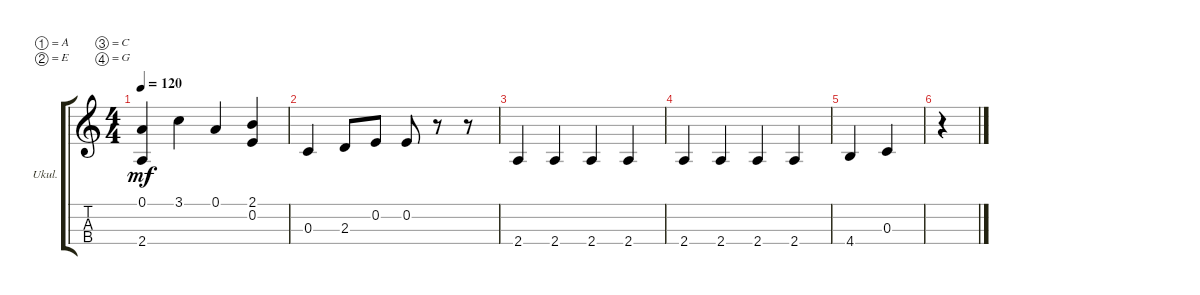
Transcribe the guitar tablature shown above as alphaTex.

\defaultSystemsLayout 4
\bracketExtendMode groupsimilarinstruments
\firstSystemTrackNameOrientation horizontal
\otherSystemsTrackNameOrientation horizontal
\track ("Ukulele" "Ukul.") {instrument shamisen}
\staff {score tabs}
\tuning (A4 E4 C4 G3)
\ts (4 4)
\tempo 120
\clef g2
\ks c
(0.1 2.4).4{dy mf instrument shamisen} 3.1.4 0.1.4 (0.2 2.1).4 |
0.3.4 2.3.8 0.2.8 0.2.8 r.8 r.8 |
2.4.4 2.4.4 2.4.4 2.4.4 |
2.4.4 2.4.4 2.4.4 2.4.4 |
4.4.4 0.3.4 |
r.4
